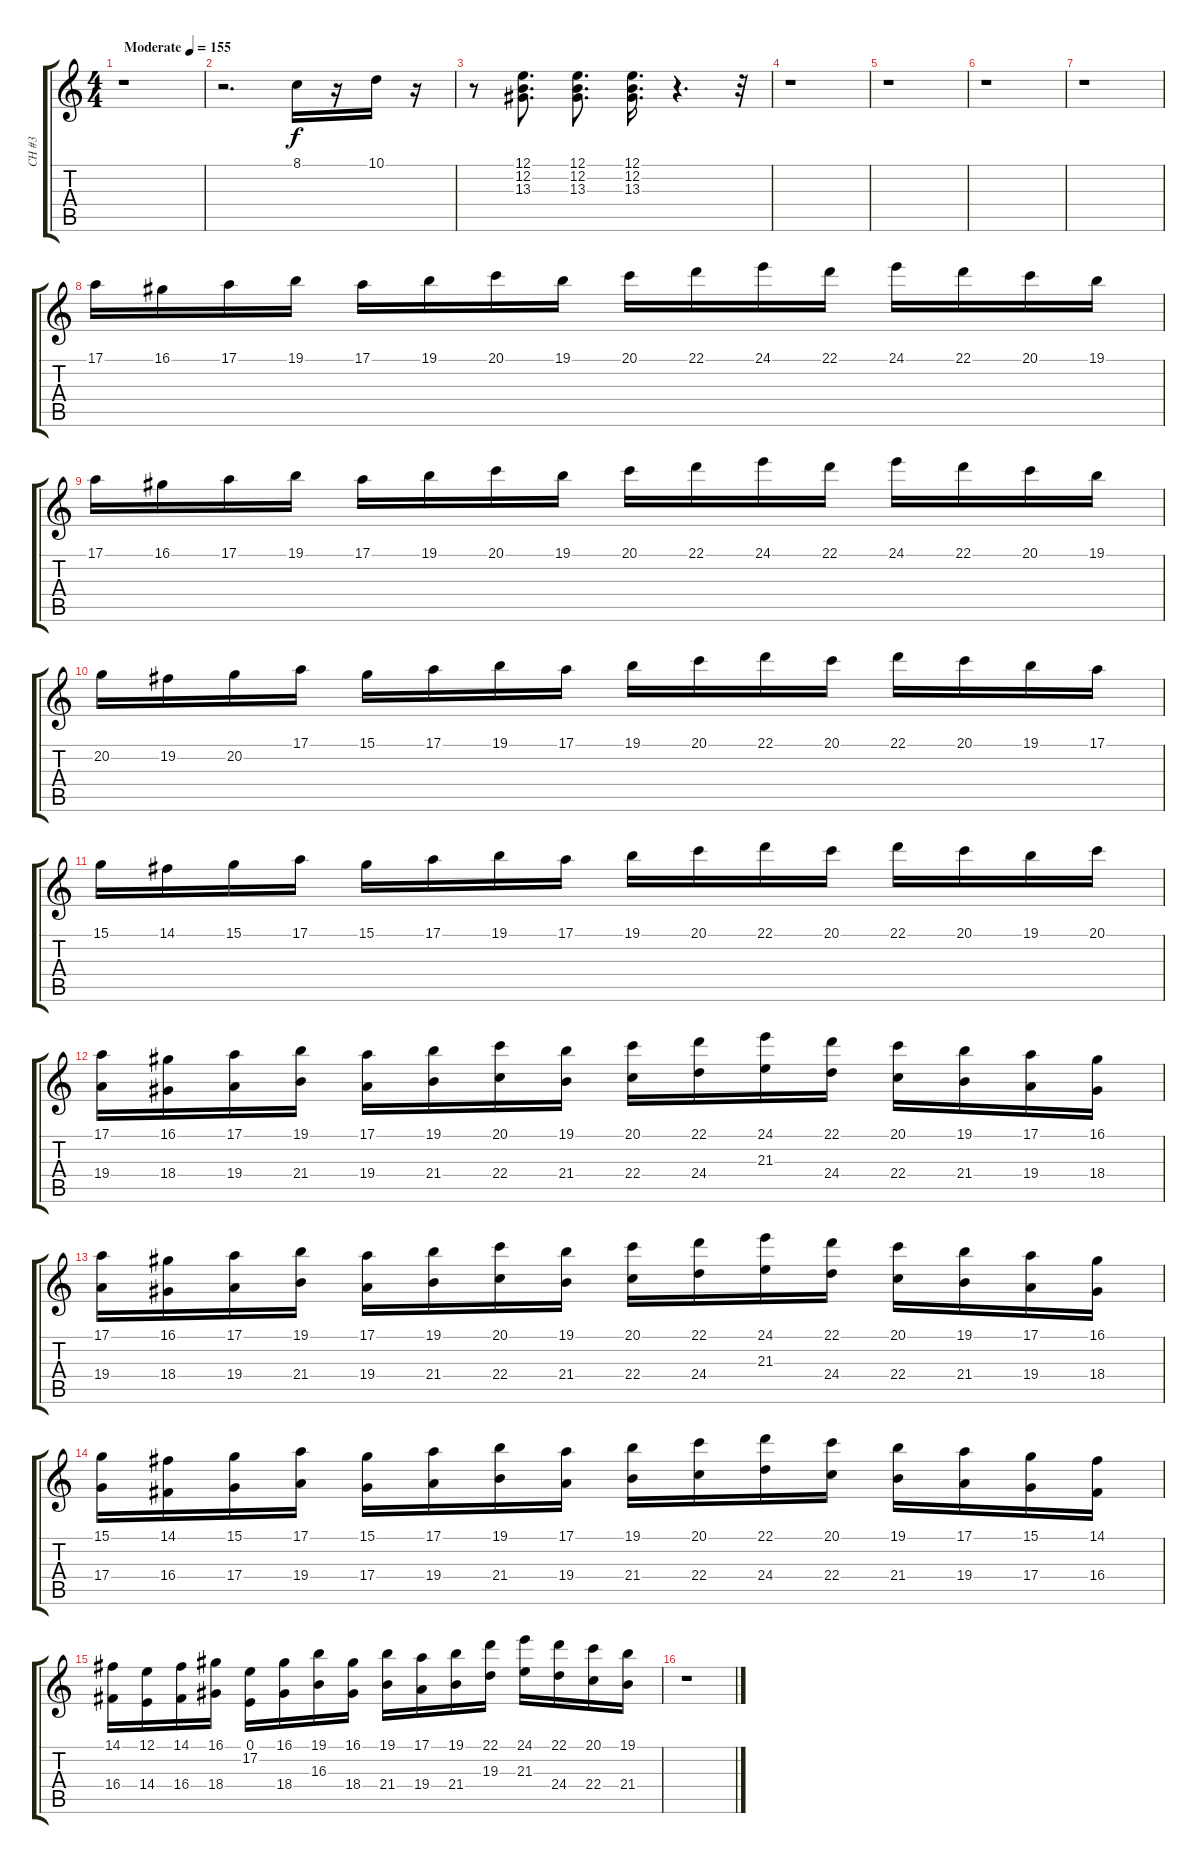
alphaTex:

\track ("CH #3" "CH #3") {instrument stringensemble1}
\staff {score tabs}
\tuning (E4 B3 G3 D3 A2 E2) {hide}
\ts (4 4)
\tempo (155 "Moderate")
\clef g2
\ks c
r.1{dy f instrument stringensemble1} |
r.2{d} 8.1.16 r.16 10.1.16 r.16 |
r.8 (12.1 12.2 13.3).8{d} (12.1 12.2 13.3).8{d} (12.1 12.2 13.3).16{d} r.4{d} r.32 |
r.1 |
r.1 |
r.1 |
r.1 |
17.1.16 16.1.16 17.1.16 19.1.16 17.1.16 19.1.16 20.1.16 19.1.16 20.1.16 22.1.16 24.1.16 22.1.16 24.1.16 22.1.16 20.1.16 19.1.16 |
17.1.16 16.1.16 17.1.16 19.1.16 17.1.16 19.1.16 20.1.16 19.1.16 20.1.16 22.1.16 24.1.16 22.1.16 24.1.16 22.1.16 20.1.16 19.1.16 |
20.2.16 19.2.16 20.2.16 17.1.16 15.1.16 17.1.16 19.1.16 17.1.16 19.1.16 20.1.16 22.1.16 20.1.16 22.1.16 20.1.16 19.1.16 17.1.16 |
15.1.16 14.1.16 15.1.16 17.1.16 15.1.16 17.1.16 19.1.16 17.1.16 19.1.16 20.1.16 22.1.16 20.1.16 22.1.16 20.1.16 19.1.16 20.1.16 |
(17.1 19.4).16 (16.1 18.4).16 (17.1 19.4).16 (19.1 21.4).16 (17.1 19.4).16 (19.1 21.4).16 (20.1 22.4).16 (19.1 21.4).16 (20.1 22.4).16 (22.1 24.4).16 (24.1 21.3).16 (22.1 24.4).16 (20.1 22.4).16 (19.1 21.4).16 (17.1 19.4).16 (16.1 18.4).16 |
(17.1 19.4).16 (16.1 18.4).16 (17.1 19.4).16 (19.1 21.4).16 (17.1 19.4).16 (19.1 21.4).16 (20.1 22.4).16 (19.1 21.4).16 (20.1 22.4).16 (22.1 24.4).16 (24.1 21.3).16 (22.1 24.4).16 (20.1 22.4).16 (19.1 21.4).16 (17.1 19.4).16 (16.1 18.4).16 |
(15.1 17.4).16 (14.1 16.4).16 (15.1 17.4).16 (17.1 19.4).16 (15.1 17.4).16 (17.1 19.4).16 (19.1 21.4).16 (17.1 19.4).16 (19.1 21.4).16 (20.1 22.4).16 (22.1 24.4).16 (20.1 22.4).16 (19.1 21.4).16 (17.1 19.4).16 (15.1 17.4).16 (14.1 16.4).16 |
(14.1 16.4).16 (12.1 14.4).16 (14.1 16.4).16 (16.1 18.4).16 (0.1 17.2).16 (16.1 18.4).16 (19.1 16.3).16 (16.1 18.4).16 (19.1 21.4).16 (17.1 19.4).16 (19.1 21.4).16 (22.1 19.3).16 (24.1 21.3).16 (22.1 24.4).16 (20.1 22.4).16 (19.1 21.4).16 |
r.1
